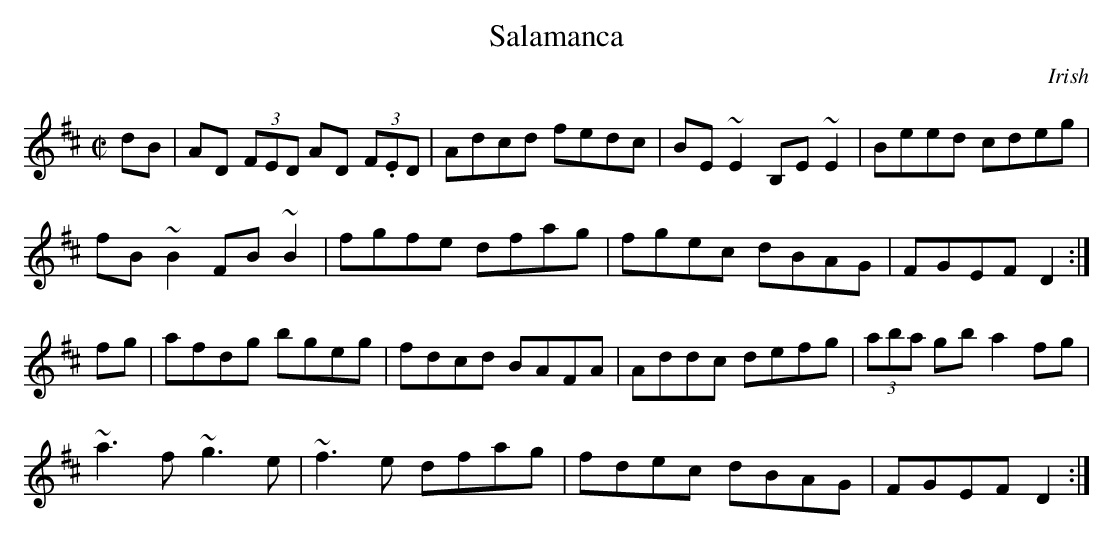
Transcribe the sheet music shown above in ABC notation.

X:1
T:Salamanca
M:C|
K:D
dB | AD (3FED AD (3F.ED | Adcd fedc | BE ~E2 B,E ~E2 | Beed cdeg |
fB ~B2 FB ~B2 | fgfe dfag | fgec dBAG | FGEF D2 :|
fg | afdg bgeg | fdcd BAFA | Addc defg | (3aba gb a2 fg |
~a3 f ~g3 e | ~f3 e dfag | fdec dBAG | FGEF D2 :|
